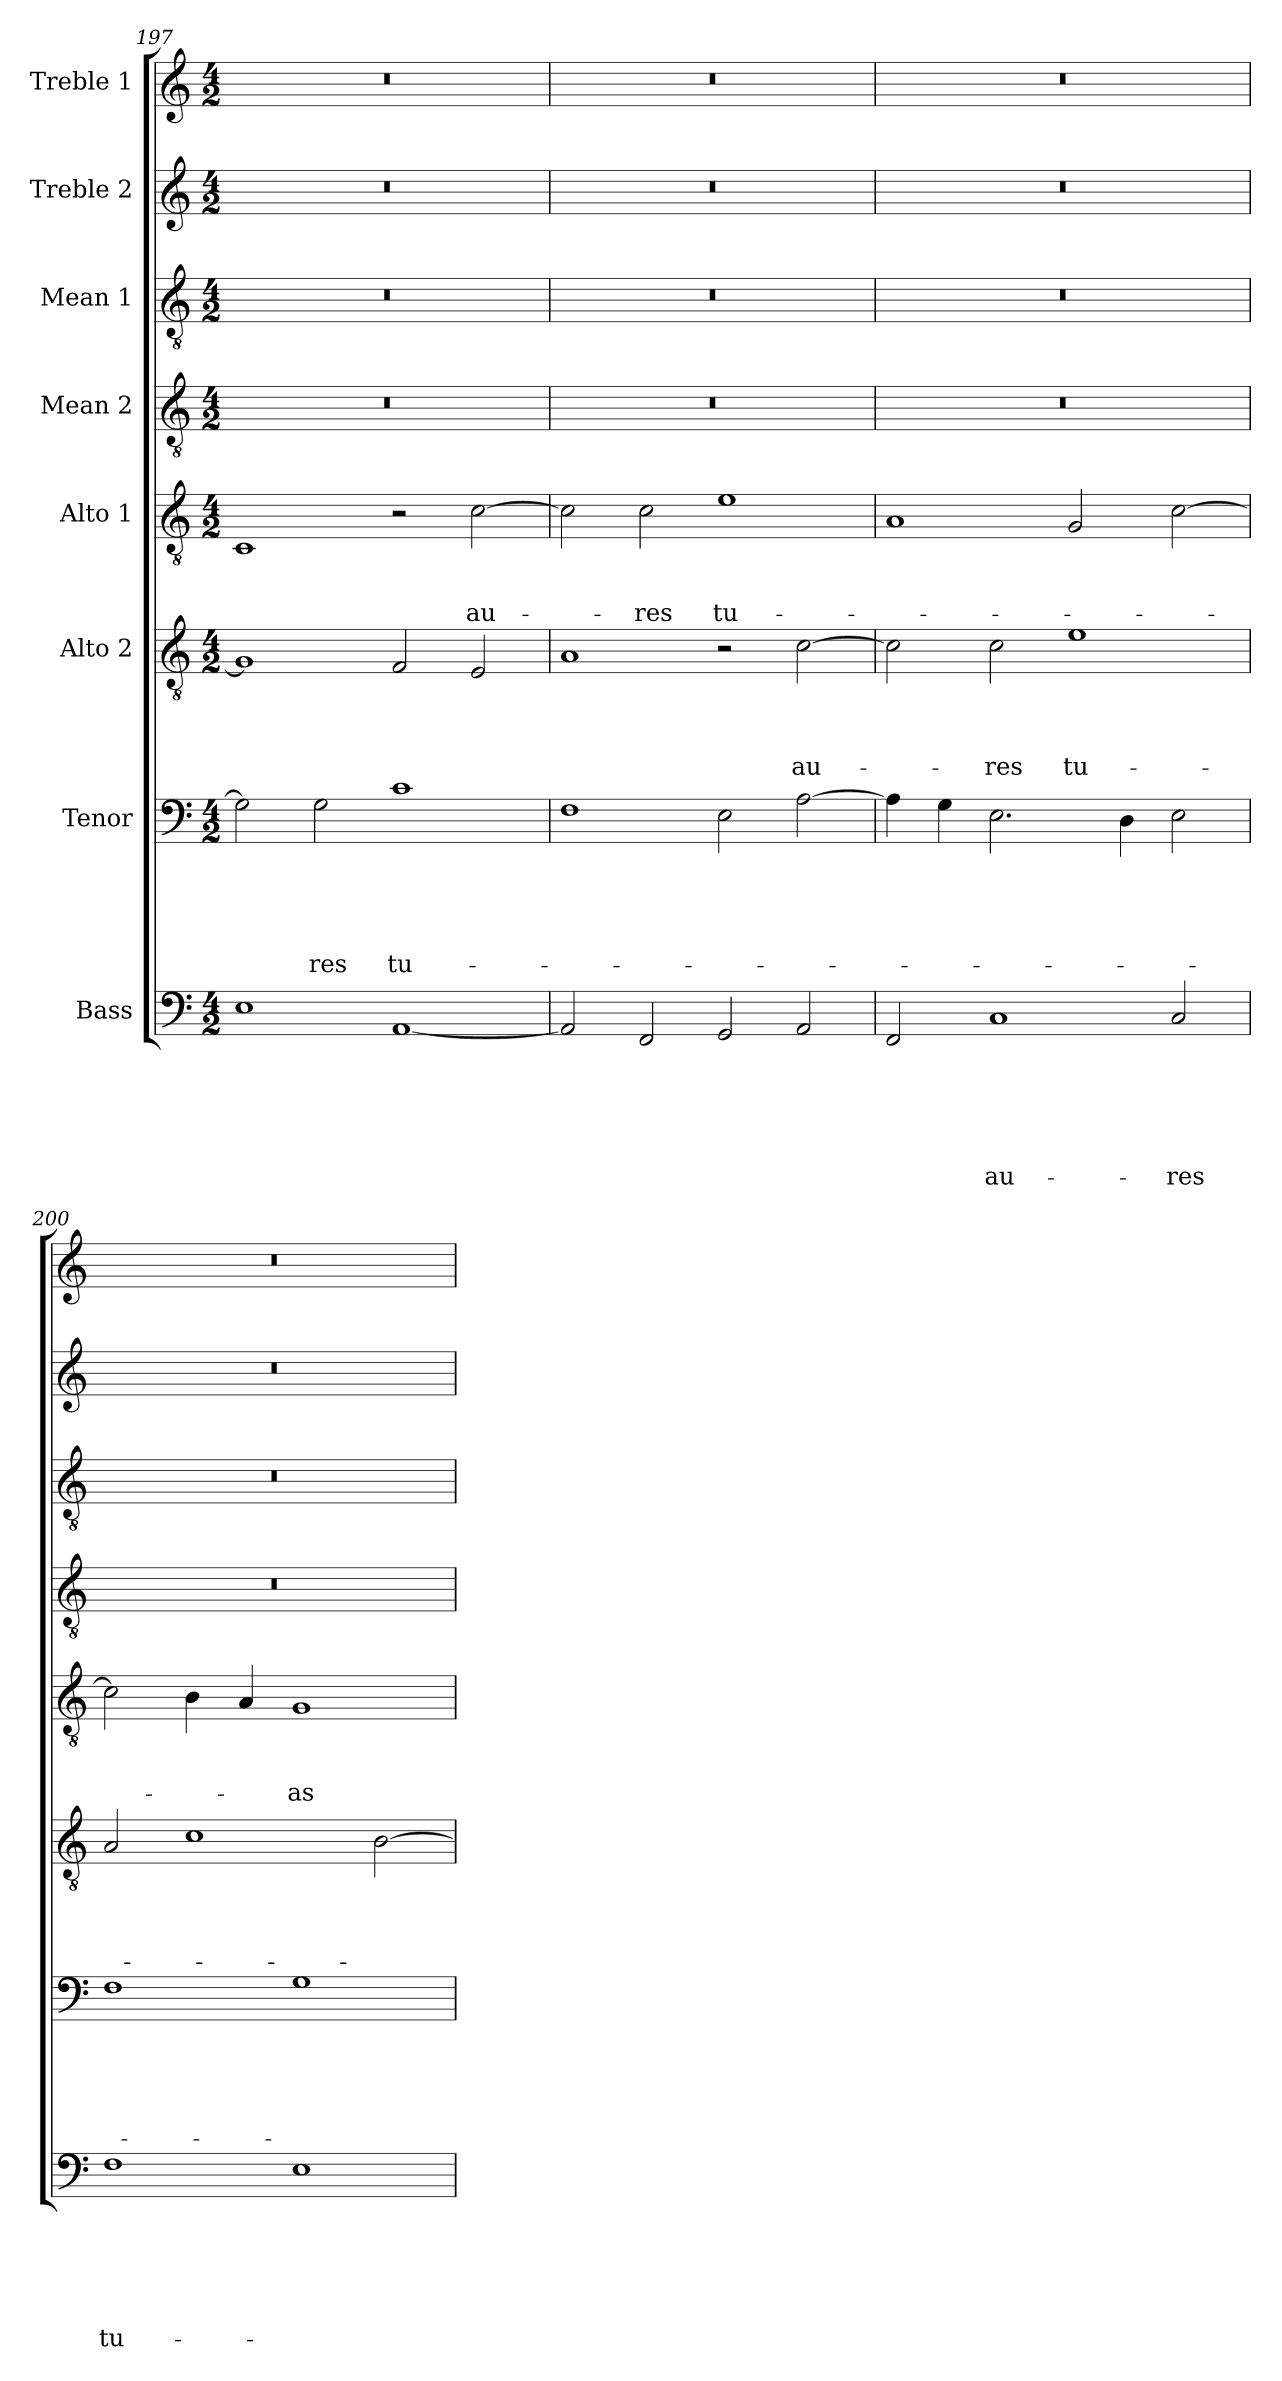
**kern	**text	**text	**text	**text	**text	**text	**kern	**text	**text	**text	**text	**text	**kern	**text	**text	**text	**text	**kern	**text	**text	**text	**kern	**kern	**kern	**kern
*part8	*part8	*part8	*part8	*part8	*part8	*part8	*part7	*part7	*part7	*part7	*part7	*part7	*part6	*part6	*part6	*part6	*part6	*part5	*part5	*part5	*part5	*part4	*part3	*part2	*part1
*staff8	*staff8	*staff8	*staff8	*staff8	*staff8	*staff8	*staff7	*staff7	*staff7	*staff7	*staff7	*staff7	*staff6	*staff6	*staff6	*staff6	*staff6	*staff5	*staff5	*staff5	*staff5	*staff4	*staff3	*staff2	*staff1
*I"Bass	*	*	*	*	*	*	*I"Tenor	*	*	*	*	*	*I"Alto 2	*	*	*	*	*I"Alto 1	*	*	*	*I"Mean 2	*I"Mean 1	*I"Treble 2	*I"Treble 1
*clefF4	*	*	*	*	*	*	*clefF4	*	*	*	*	*	*clefGv2	*	*	*	*	*clefGv2	*	*	*	*clefGv2	*clefGv2	*clefG2	*clefG2
*k[]	*	*	*	*	*	*	*k[]	*	*	*	*	*	*k[]	*	*	*	*	*k[]	*	*	*	*k[]	*k[]	*k[]	*k[]
*C:	*	*	*	*	*	*	*C:	*	*	*	*	*	*C:	*	*	*	*	*C:	*	*	*	*C:	*C:	*C:	*C:
*M4/2	*	*	*	*	*	*	*M4/2	*	*	*	*	*	*M4/2	*	*	*	*	*M4/2	*	*	*	*M4/2	*M4/2	*M4/2	*M4/2
=197	=197	=197	=197	=197	=197	=197	=197	=197	=197	=197	=197	=197	=197	=197	=197	=197	=197	=197	=197	=197	=197	=197	=197	=197	=197
1E	.	.	.	.	.	.	2G\]	.	.	.	.	.	1G]	.	.	.	.	1C	.	.	.	0r	0r	0r	0r
.	.	.	.	.	.	.	2G\	.	.	.	.	-res	.	.	.	.	.	.	.	.	.	.	.	.	.
[1AA	.	.	.	.	.	.	1c	.	.	.	.	tu-	2F/	.	.	.	.	2r	.	.	.	.	.	.	.
.	.	.	.	.	.	.	.	.	.	.	.	.	2E/	.	.	.	.	[2c\	.	.	au-	.	.	.	.
=198	=198	=198	=198	=198	=198	=198	=198	=198	=198	=198	=198	=198	=198	=198	=198	=198	=198	=198	=198	=198	=198	=198	=198	=198	=198
2AA/]	.	.	.	.	.	.	1F	.	.	.	.	.	1A	.	.	.	.	2c\]	.	.	.	0r	0r	0r	0r
2FF/	.	.	.	.	.	.	.	.	.	.	.	.	.	.	.	.	.	2c\	.	.	-res	.	.	.	.
2GG/	.	.	.	.	.	.	2E\	.	.	.	.	.	2r	.	.	.	.	1e	.	.	tu-	.	.	.	.
2AA/	.	.	.	.	.	.	[2A\	.	.	.	.	.	[2c\	.	.	.	au-	.	.	.	.	.	.	.	.
!!LO:LB:g=z
=199	=199	=199	=199	=199	=199	=199	=199	=199	=199	=199	=199	=199	=199	=199	=199	=199	=199	=199	=199	=199	=199	=199	=199	=199	=199
2FF/	.	.	.	.	.	.	4A\]	.	.	.	.	.	2c\]	.	.	.	.	1A	.	.	.	0r	0r	0r	0r
.	.	.	.	.	.	.	4G\	.	.	.	.	.	.	.	.	.	.	.	.	.	.	.	.	.	.
1C	.	.	.	.	.	au-	2.E\	.	.	.	.	.	2c\	.	.	.	-res	.	.	.	.	.	.	.	.
.	.	.	.	.	.	.	.	.	.	.	.	.	1e	.	.	.	tu-	2G/	.	.	.	.	.	.	.
.	.	.	.	.	.	.	4D\	.	.	.	.	.	.	.	.	.	.	.	.	.	.	.	.	.	.
2C/	.	.	.	.	.	-res	2E\	.	.	.	.	.	.	.	.	.	.	[2c\	.	.	.	.	.	.	.
=200	=200	=200	=200	=200	=200	=200	=200	=200	=200	=200	=200	=200	=200	=200	=200	=200	=200	=200	=200	=200	=200	=200	=200	=200	=200
1F	.	.	.	.	.	tu-	1F	.	.	.	.	.	2A/	.	.	.	.	2c\]	.	.	.	0r	0r	0r	0r
.	.	.	.	.	.	.	.	.	.	.	.	.	1c	.	.	.	.	4B\	.	.	.	.	.	.	.
.	.	.	.	.	.	.	.	.	.	.	.	.	.	.	.	.	.	4A/	.	.	.	.	.	.	.
1E	.	.	.	.	.	.	1G	.	.	.	.	.	.	.	.	.	.	1G	.	.	-as	.	.	.	.
.	.	.	.	.	.	.	.	.	.	.	.	.	[2B\	.	.	.	.	.	.	.	.	.	.	.	.
=	=	=	=	=	=	=	=	=	=	=	=	=	=	=	=	=	=	=	=	=	=	=	=	=	=
*-	*-	*-	*-	*-	*-	*-	*-	*-	*-	*-	*-	*-	*-	*-	*-	*-	*-	*-	*-	*-	*-	*-	*-	*-	*-
